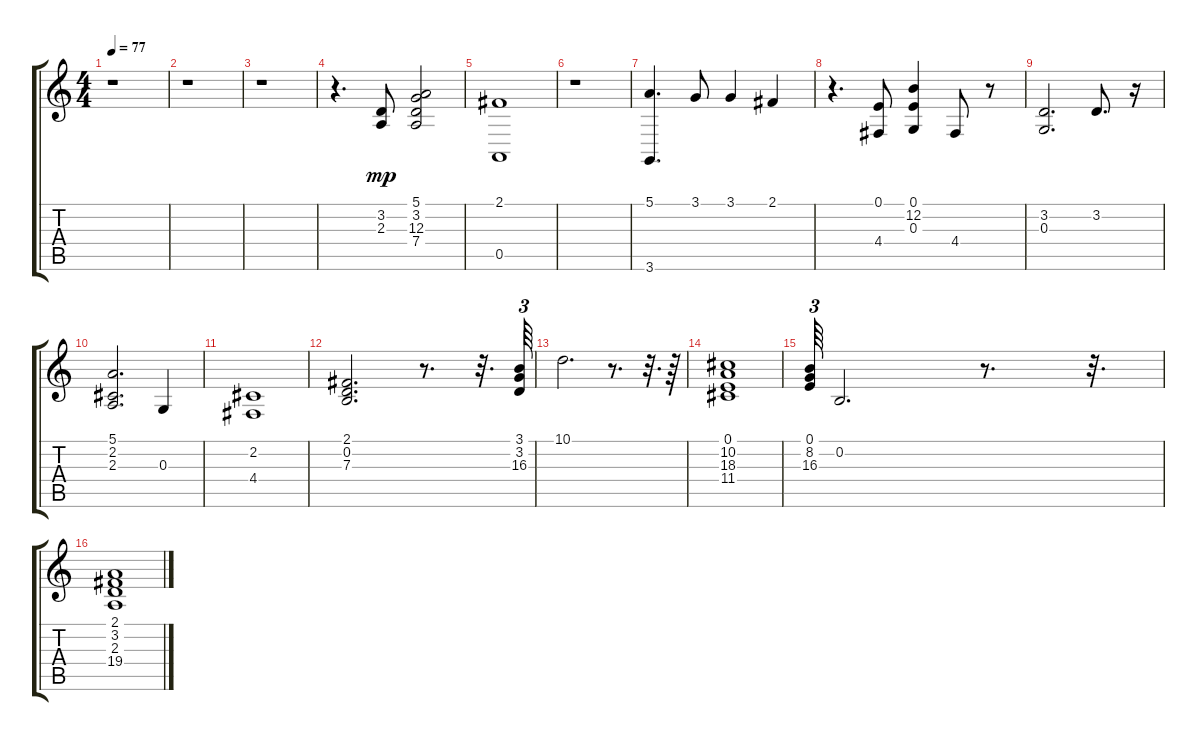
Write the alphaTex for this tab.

\track "" {instrument brasssection}
\staff {score tabs}
\tuning (E4 B3 G3 D3 A2 E2) {hide}
\ts (4 4)
\tempo 77
\clef g2
\ks c
r.1{dy mp} |
r.1 |
r.1 |
r.4{d} (3.2 2.3).8 (5.1 3.2 12.3 7.4).2 |
(2.1 0.5).1 |
r.1 |
(5.1 3.6).4{d} 3.1.8 3.1.4 2.1.4 |
r.4{d} (0.1 4.4).8 (0.1 12.2 0.3).4 4.4.8 r.8 |
(3.2 0.3).2{d} 3.2.8{d} r.16 |
(5.1 2.2 2.3).2{d} 0.3.4 |
(2.2 4.4).1 |
(2.1 0.2 7.3).2{d} r.8{d} r.32{d} (3.1 3.2 16.3).64{tu (3 2)} |
10.1.2{d} r.8{d} r.32{d} r.64 |
(0.1 10.2 18.3 11.4).1 |
(0.1 8.2 16.3).64{tu (3 2)} 0.2.2{d} r.8{d} r.32{d} |
(2.1 3.2 2.3 19.4).1
